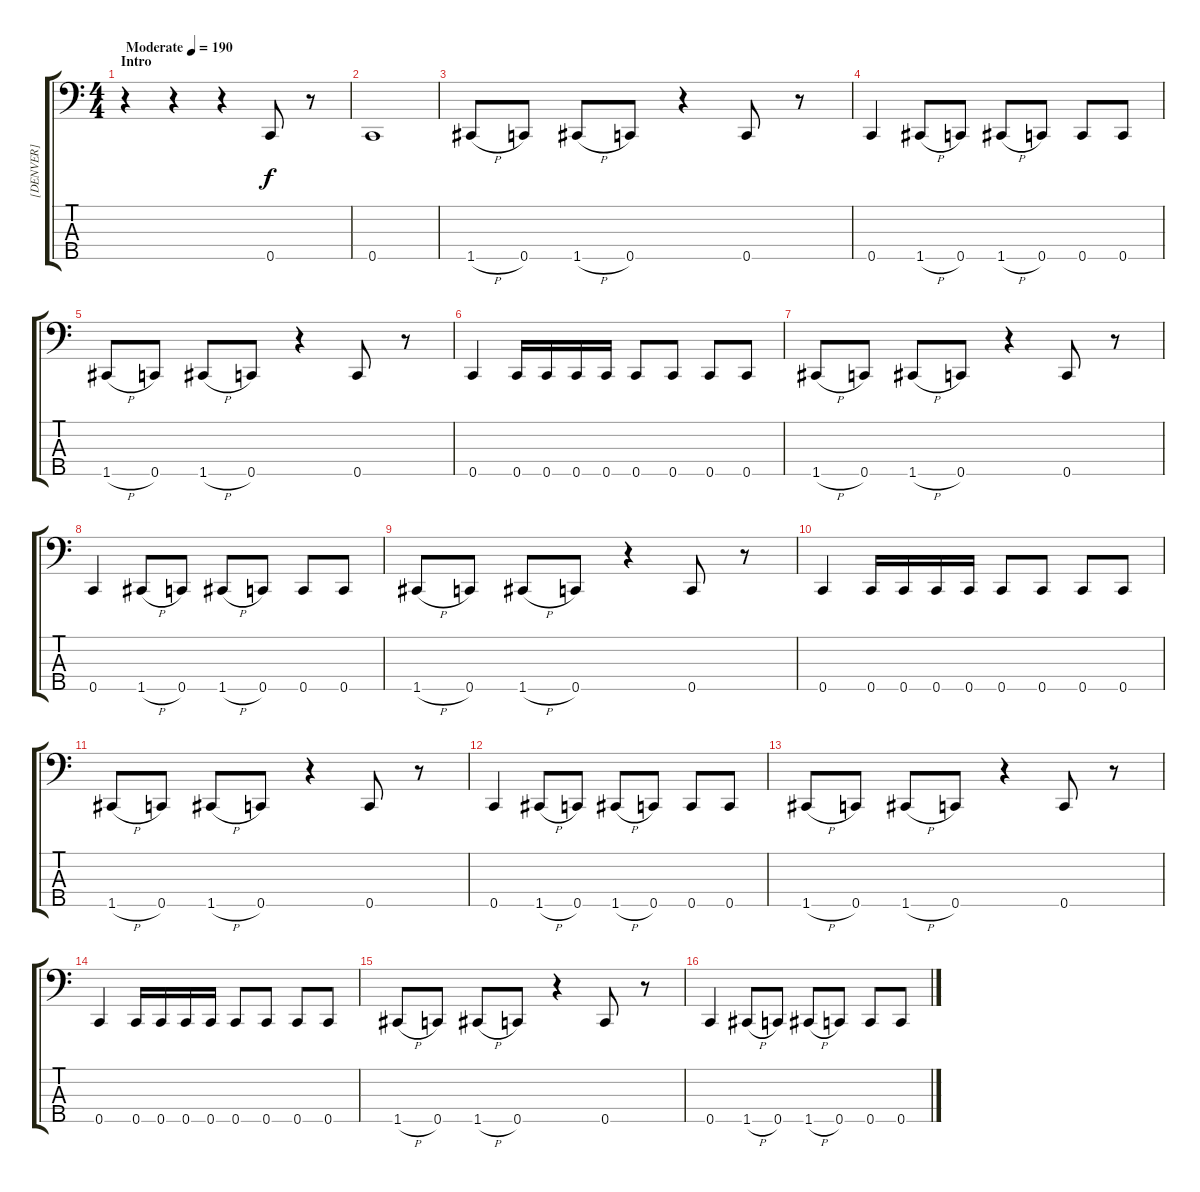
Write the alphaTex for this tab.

\track ("[DENVER]" "[DENVER]") {instrument electricbassfinger}
\staff {score tabs}
\tuning (G2 Eb2 Bb1 F1 C1) {hide}
\ts (4 4)
\section ("" "Intro")
\tempo (190 "Moderate")
\clef f4
\ks c
r.4{dy f instrument electricbassfinger} r.4 r.4 0.5.8 r.8 |
0.5.1{volume 9} |
1.5{h}.8{volume 14} 0.5.8 1.5{h}.8 0.5.8 r.4 0.5.8 r.8 |
0.5.4 1.5{h}.8 0.5.8 1.5{h}.8 0.5.8 0.5.8 0.5.8 |
1.5{h}.8 0.5.8 1.5{h}.8 0.5.8 r.4 0.5.8 r.8 |
0.5.4 0.5.16 0.5.16 0.5.16 0.5.16 0.5.8 0.5.8 0.5.8 0.5.8 |
1.5{h}.8 0.5.8 1.5{h}.8 0.5.8 r.4 0.5.8 r.8 |
0.5.4 1.5{h}.8 0.5.8 1.5{h}.8 0.5.8 0.5.8 0.5.8 |
1.5{h}.8 0.5.8 1.5{h}.8 0.5.8 r.4 0.5.8 r.8 |
0.5.4 0.5.16 0.5.16 0.5.16 0.5.16 0.5.8 0.5.8 0.5.8 0.5.8 |
1.5{h}.8 0.5.8 1.5{h}.8 0.5.8 r.4 0.5.8 r.8 |
0.5.4 1.5{h}.8 0.5.8 1.5{h}.8 0.5.8 0.5.8 0.5.8 |
1.5{h}.8 0.5.8 1.5{h}.8 0.5.8 r.4 0.5.8 r.8 |
0.5.4 0.5.16 0.5.16 0.5.16 0.5.16 0.5.8 0.5.8 0.5.8 0.5.8 |
1.5{h}.8 0.5.8 1.5{h}.8 0.5.8 r.4 0.5.8 r.8 |
0.5.4 1.5{h}.8 0.5.8 1.5{h}.8 0.5.8 0.5.8 0.5.8
